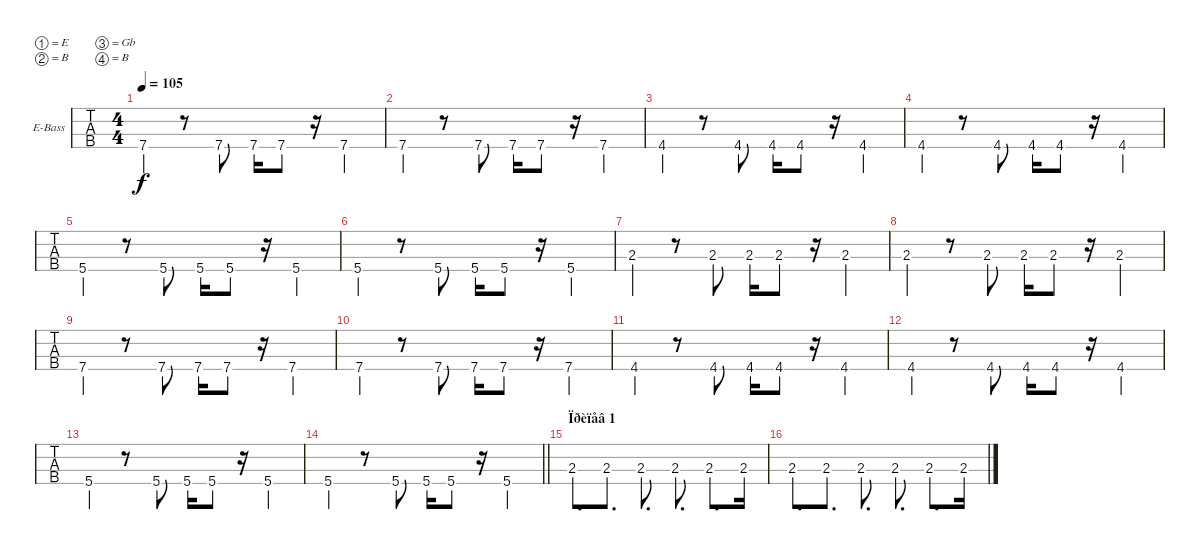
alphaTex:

\bracketExtendMode groupsimilarinstruments
\firstSystemTrackNameOrientation horizontal
\otherSystemsTrackNameOrientation horizontal
\track ("E-Bass" "E-Bass") {solo instrument electricbasspick}
\staff {tabs}
\tuning (E2 B1 Gb1 B0)
\ts (4 4)
\tempo 105
\clef f4
\ks c
7.4.4{dy f} r.8 7.4.8 7.4.16 7.4.8 r.16 7.4.4 |
7.4.4 r.8 7.4.8 7.4.16 7.4.8 r.16 7.4.4 |
4.4.4 r.8 4.4.8 4.4.16 4.4.8 r.16 4.4.4 |
4.4.4 r.8 4.4.8 4.4.16 4.4.8 r.16 4.4.4 |
5.4.4 r.8 5.4.8 5.4.16 5.4.8 r.16 5.4.4 |
5.4.4 r.8 5.4.8 5.4.16 5.4.8 r.16 5.4.4 |
2.3.4 r.8 2.3.8 2.3.16 2.3.8 r.16 2.3.4 |
2.3.4 r.8 2.3.8 2.3.16 2.3.8 r.16 2.3.4 |
7.4.4 r.8 7.4.8 7.4.16 7.4.8 r.16 7.4.4 |
7.4.4 r.8 7.4.8 7.4.16 7.4.8 r.16 7.4.4 |
4.4.4 r.8 4.4.8 4.4.16 4.4.8 r.16 4.4.4 |
4.4.4 r.8 4.4.8 4.4.16 4.4.8 r.16 4.4.4 |
5.4.4 r.8 5.4.8 5.4.16 5.4.8 r.16 5.4.4 |
\barLineRight lightlight
5.4.4 r.8 5.4.8 5.4.16 5.4.8 r.16 5.4.4 |
\section ("" "Ïðèïåâ 1")
2.3.8{d} 2.3.8{d} 2.3.8{d} 2.3.8{d} 2.3.8{d} 2.3.16 |
2.3.8{d} 2.3.8{d} 2.3.8{d} 2.3.8{d} 2.3.8{d} 2.3.16
